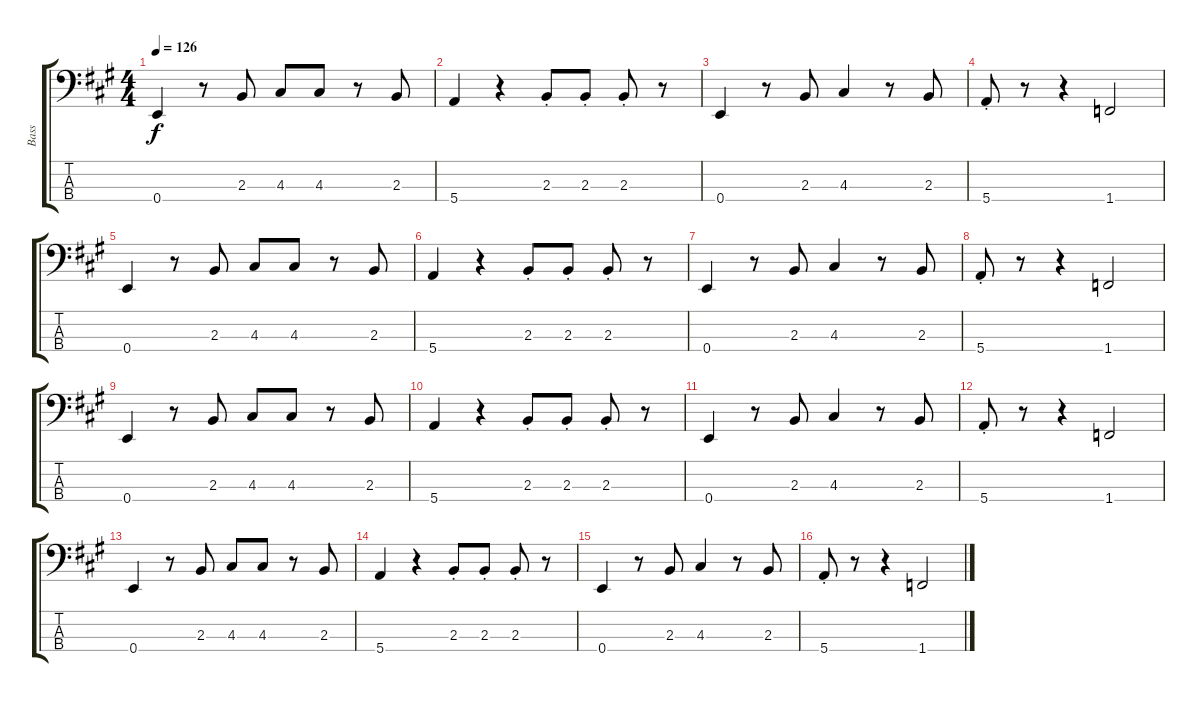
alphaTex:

\track ("Bass" "Bass") {instrument electricbassfinger}
\staff {score tabs}
\tuning (G2 D2 A1 E1) {hide}
\ts (4 4)
\tempo 126
\clef f4
\ks a
0.4.4{dy f} r.8 2.3.8 4.3.8 4.3.8 r.8 2.3.8 |
5.4.4 r.4 2.3{st}.8 2.3{st}.8 2.3{st}.8 r.8 |
0.4.4 r.8 2.3.8 4.3.4 r.8 2.3.8 |
5.4{st}.8 r.8 r.4 1.4.2 |
0.4.4 r.8 2.3.8 4.3.8 4.3.8 r.8 2.3.8 |
5.4.4 r.4 2.3{st}.8 2.3{st}.8 2.3{st}.8 r.8 |
0.4.4 r.8 2.3.8 4.3.4 r.8 2.3.8 |
5.4{st}.8 r.8 r.4 1.4.2 |
0.4.4 r.8 2.3.8 4.3.8 4.3.8 r.8 2.3.8 |
5.4.4 r.4 2.3{st}.8 2.3{st}.8 2.3{st}.8 r.8 |
0.4.4 r.8 2.3.8 4.3.4 r.8 2.3.8 |
5.4{st}.8 r.8 r.4 1.4.2 |
0.4.4 r.8 2.3.8 4.3.8 4.3.8 r.8 2.3.8 |
5.4.4 r.4 2.3{st}.8 2.3{st}.8 2.3{st}.8 r.8 |
0.4.4 r.8 2.3.8 4.3.4 r.8 2.3.8 |
5.4{st}.8 r.8 r.4 1.4.2
